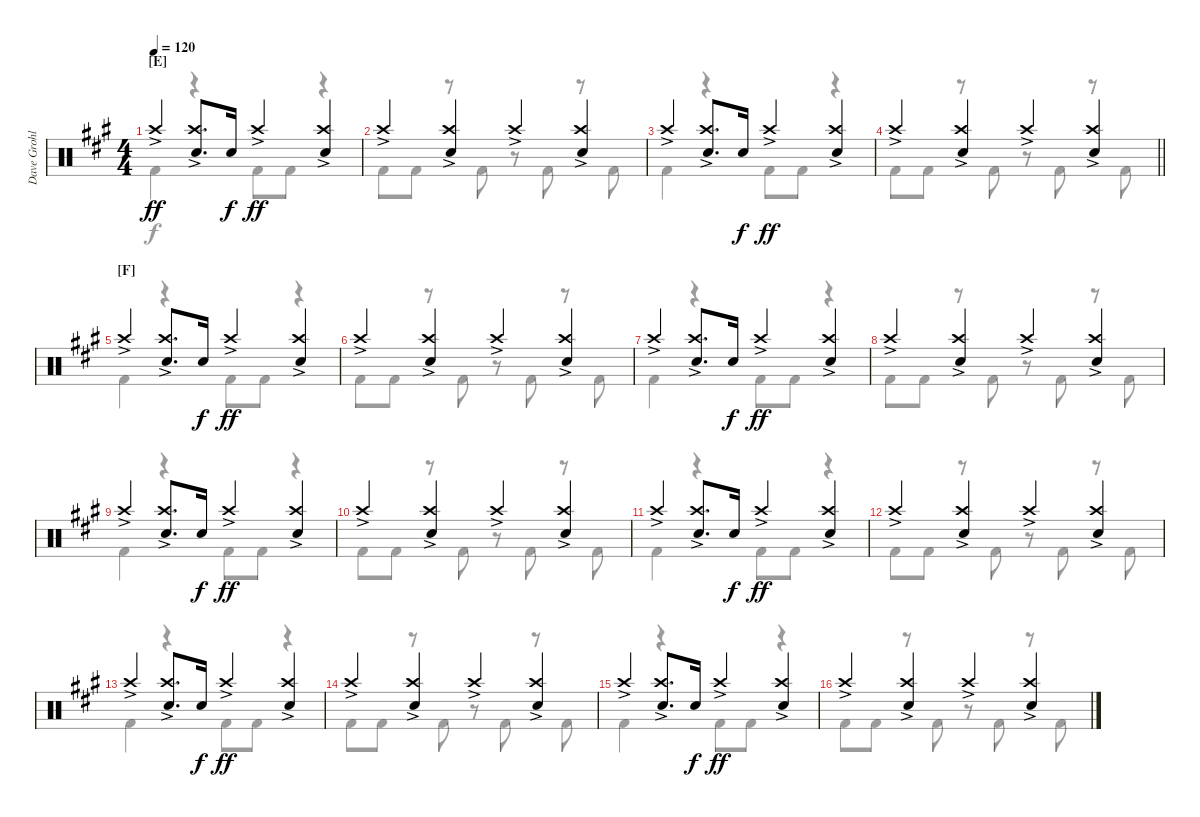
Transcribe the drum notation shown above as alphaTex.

\track ("Dave Grohl" "Dave Grohl") {instrument percussion}
\staff {score}
\articulation defaults
\voice
\ts (4 4)
\section ("" "[E]")
\tempo 120
\clef neutral
\ks f#minor "Crash high (hit)"{ac}.4{dy ff}
("Crash high (hit)"{ac} "Snare (hit) 2").8{d} "Snare (hit) 2".16{dy f} "Crash high (hit)"{ac}.4{dy ff} ("Crash high (hit)"{ac} "Snare (hit) 2").4 |
"Crash high (hit)"{ac}.4 ("Crash high (hit)"{ac} "Snare (hit) 2").4 "Crash high (hit)"{ac}.4 ("Crash high (hit)"{ac} "Snare (hit) 2").4 |
"Crash high (hit)"{ac}.4 ("Crash high (hit)"{ac} "Snare (hit) 2").8{d} "Snare (hit) 2".16{dy f} "Crash high (hit)"{ac}.4{dy ff} ("Crash high (hit)"{ac} "Snare (hit) 2").4 |
\barLineRight lightlight "Crash high (hit)"{ac}.4
("Crash high (hit)"{ac} "Snare (hit) 2").4 "Crash high (hit)"{ac}.4 ("Crash high (hit)"{ac} "Snare (hit) 2").4 |
\section ("" "[F]")
"Crash high (hit)"{ac}.4 ("Crash high (hit)"{ac} "Snare (hit) 2").8{d} "Snare (hit) 2".16{dy f} "Crash high (hit)"{ac}.4{dy ff} ("Crash high (hit)"{ac} "Snare (hit) 2").4 |
"Crash high (hit)"{ac}.4 ("Crash high (hit)"{ac} "Snare (hit) 2").4 "Crash high (hit)"{ac}.4 ("Crash high (hit)"{ac} "Snare (hit) 2").4 |
"Crash high (hit)"{ac}.4 ("Crash high (hit)"{ac} "Snare (hit) 2").8{d} "Snare (hit) 2".16{dy f} "Crash high (hit)"{ac}.4{dy ff} ("Crash high (hit)"{ac} "Snare (hit) 2").4 |
"Crash high (hit)"{ac}.4 ("Crash high (hit)"{ac} "Snare (hit) 2").4 "Crash high (hit)"{ac}.4 ("Crash high (hit)"{ac} "Snare (hit) 2").4 |
"Crash high (hit)"{ac}.4 ("Crash high (hit)"{ac} "Snare (hit) 2").8{d} "Snare (hit) 2".16{dy f} "Crash high (hit)"{ac}.4{dy ff} ("Crash high (hit)"{ac} "Snare (hit) 2").4 |
"Crash high (hit)"{ac}.4 ("Crash high (hit)"{ac} "Snare (hit) 2").4 "Crash high (hit)"{ac}.4 ("Crash high (hit)"{ac} "Snare (hit) 2").4 |
"Crash high (hit)"{ac}.4 ("Crash high (hit)"{ac} "Snare (hit) 2").8{d} "Snare (hit) 2".16{dy f} "Crash high (hit)"{ac}.4{dy ff} ("Crash high (hit)"{ac} "Snare (hit) 2").4 |
"Crash high (hit)"{ac}.4 ("Crash high (hit)"{ac} "Snare (hit) 2").4 "Crash high (hit)"{ac}.4 ("Crash high (hit)"{ac} "Snare (hit) 2").4 |
"Crash high (hit)"{ac}.4 ("Crash high (hit)"{ac} "Snare (hit) 2").8{d} "Snare (hit) 2".16{dy f} "Crash high (hit)"{ac}.4{dy ff} ("Crash high (hit)"{ac} "Snare (hit) 2").4 |
"Crash high (hit)"{ac}.4 ("Crash high (hit)"{ac} "Snare (hit) 2").4 "Crash high (hit)"{ac}.4 ("Crash high (hit)"{ac} "Snare (hit) 2").4 |
"Crash high (hit)"{ac}.4 ("Crash high (hit)"{ac} "Snare (hit) 2").8{d} "Snare (hit) 2".16{dy f} "Crash high (hit)"{ac}.4{dy ff} ("Crash high (hit)"{ac} "Snare (hit) 2").4 |
"Crash high (hit)"{ac}.4 ("Crash high (hit)"{ac} "Snare (hit) 2").4 "Crash high (hit)"{ac}.4 ("Crash high (hit)"{ac} "Snare (hit) 2").4
\voice
\clef neutral
\ottava regular
\simile none
\ks f#minor "Kick (hit) 2".4{dy f}
r.4 "Kick (hit) 2".8 "Kick (hit) 2".8 r.4 |
"Kick (hit) 2".8 "Kick (hit) 2".8 r.8 "Kick (hit) 2".8 r.8 "Kick (hit) 2".8 r.8 "Kick (hit) 2".8 |
"Kick (hit) 2".4 r.4 "Kick (hit) 2".8 "Kick (hit) 2".8 r.4 |
\barLineRight lightlight "Kick (hit) 2".8 "Kick (hit) 2".8
r.8 "Kick (hit) 2".8 r.8 "Kick (hit) 2".8 r.8 "Kick (hit) 2".8 |
"Kick (hit) 2".4 r.4 "Kick (hit) 2".8 "Kick (hit) 2".8 r.4 |
"Kick (hit) 2".8 "Kick (hit) 2".8 r.8 "Kick (hit) 2".8 r.8 "Kick (hit) 2".8 r.8 "Kick (hit) 2".8 |
"Kick (hit) 2".4 r.4 "Kick (hit) 2".8 "Kick (hit) 2".8 r.4 |
"Kick (hit) 2".8 "Kick (hit) 2".8 r.8 "Kick (hit) 2".8 r.8 "Kick (hit) 2".8 r.8 "Kick (hit) 2".8 |
"Kick (hit) 2".4 r.4 "Kick (hit) 2".8 "Kick (hit) 2".8 r.4 |
"Kick (hit) 2".8 "Kick (hit) 2".8 r.8 "Kick (hit) 2".8 r.8 "Kick (hit) 2".8 r.8 "Kick (hit) 2".8 |
"Kick (hit) 2".4 r.4 "Kick (hit) 2".8 "Kick (hit) 2".8 r.4 |
"Kick (hit) 2".8 "Kick (hit) 2".8 r.8 "Kick (hit) 2".8 r.8 "Kick (hit) 2".8 r.8 "Kick (hit) 2".8 |
"Kick (hit) 2".4 r.4 "Kick (hit) 2".8 "Kick (hit) 2".8 r.4 |
"Kick (hit) 2".8 "Kick (hit) 2".8 r.8 "Kick (hit) 2".8 r.8 "Kick (hit) 2".8 r.8 "Kick (hit) 2".8 |
"Kick (hit) 2".4 r.4 "Kick (hit) 2".8 "Kick (hit) 2".8 r.4 |
"Kick (hit) 2".8 "Kick (hit) 2".8 r.8 "Kick (hit) 2".8 r.8 "Kick (hit) 2".8 r.8 "Kick (hit) 2".8
